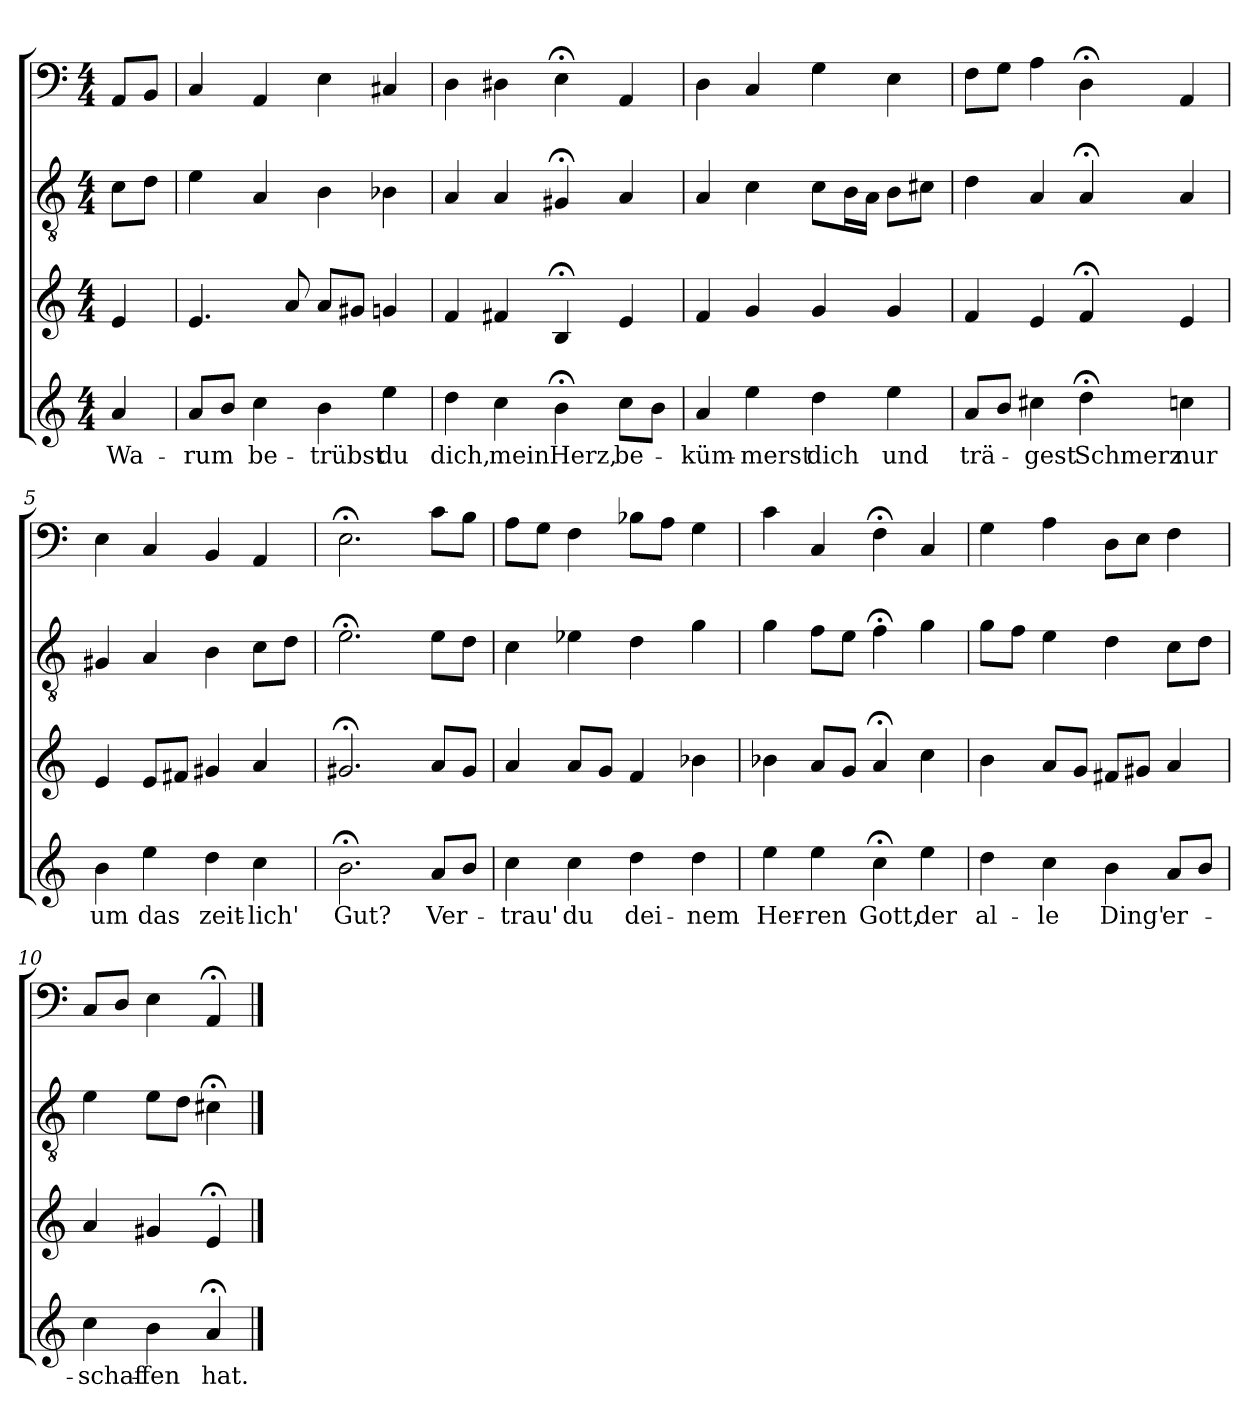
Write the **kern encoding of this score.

**kern	**text	**kern	**kern	**kern
*part4	*part4	*part3	*part2	*part1
*staff4	*staff4	*staff3	*staff2	*staff1
*clefG2	*	*clefG2	*clefGv2	*clefF4
*k[]	*	*k[]	*k[]	*k[]
*a:	*	*a:	*a:	*a:
*M4/4	*	*M4/4	*M4/4	*M4/4
=	=	=	=	=
4a/	Wa-	4e/	8c\L	8AA/L
.	.	.	8d\J	8BB/J
=1	=1	=1	=1	=1
8a/L	-rum	4.e/	4e\	4C/
8b/J	.	.	.	.
4cc\	be-	.	4A/	4AA/
.	.	8a/	.	.
4b\	-trübst	8a/L	4B\	4E\
.	.	8g#X/J	.	.
4ee\	du	4gn/	4B-X\	4C#X/
=2	=2	=2	=2	=2
4dd\	dich,	4f/	4A/	4D\
4cc\	mein	4f#X/	4A/	4D#X\
4b;<\	Herz,	4B;</	4G#X;</	4E;<\
8cc\L	be-	4e/	4A/	4AA/
8b\J	.	.	.	.
=3	=3	=3	=3	=3
4a/	-küm-	4f/	4A/	4D\
4ee\	-merst	4g/	4c\	4C/
4dd\	dich	4g/	8c\L	4G\
.	.	.	16B\L	.
.	.	.	16A\JJ	.
4ee\	und	4g/	8B\L	4E\
.	.	.	8c#X\J	.
=4	=4	=4	=4	=4
8a/L	trä-	4f/	4d\	8F\L
8b/J	.	.	.	8G\J
4cc#X\	-gest	4e/	4A/	4A\
4dd;<\	Schmerz	4f;</	4A;</	4D;<\
4ccn\	nur	4e/	4A/	4AA/
=5	=5	=5	=5	=5
4b\	um	4e/	4G#X/	4E\
4ee\	das	8e/L	4A/	4C/
.	.	8f#X/J	.	.
4dd\	zeit-	4g#X/	4B\	4BB/
4cc\	-lich'	4a/	8c\L	4AA/
.	.	.	8d\J	.
=6	=6	=6	=6	=6
2.b;<\	Gut?	2.g#X;</	2.e;<\	2.E;<\
8a/L	Ver-	8a/L	8e\L	8c\L
8b/J	.	8g#/J	8d\J	8B\J
=7	=7	=7	=7	=7
4cc\	-trau'	4a/	4c\	8A\L
.	.	.	.	8G\J
4cc\	du	8a/L	4e-X\	4F\
.	.	8g/J	.	.
4dd\	dei-	4f/	4d\	8B-X\L
.	.	.	.	8A\J
4dd\	-nem	4b-X\	4g\	4G\
=8	=8	=8	=8	=8
4ee\	Her-	4b-X\	4g\	4c\
4ee\	-ren	8a/L	8f\L	4C/
.	.	8g/J	8e\J	.
4cc;<\	Gott,	4a;</	4f;<\	4F;<\
4ee\	der	4cc\	4g\	4C/
=9	=9	=9	=9	=9
4dd\	al-	4b\	8g\L	4G\
.	.	.	8f\J	.
4cc\	-le	8a/L	4e\	4A\
.	.	8g/J	.	.
4b\	Ding'	8f#X/L	4d\	8D\L
.	.	8g#X/J	.	8E\J
8a/L	er-	4a/	8c\L	4F\
8b/J	.	.	8d\J	.
=10	=10	=10	=10	=10
4cc\	-schaf-	4a/	4e\	8C/L
.	.	.	.	8D/J
4b\	-fen	4g#X/	8e\L	4E\
.	.	.	8d\J	.
4a;</	hat.	4e;</	4c#X;<\	4AA;</
==	==	==	==	==
*-	*-	*-	*-	*-
